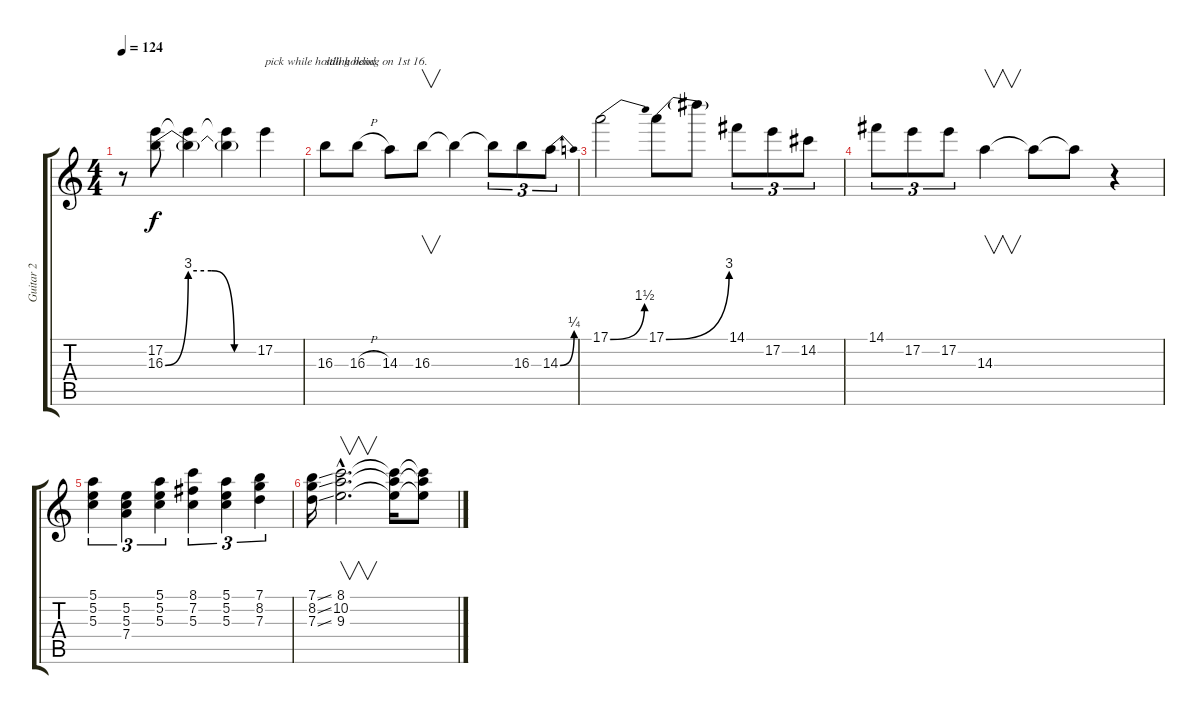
\track ("Guitar 2" "Guitar 2") {instrument distortionguitar}
\staff {score tabs}
\tuning (E4 B3 G3 D3 A2 E2) {hide}
\ts (4 4)
\tempo 124
\clef g2
\ks c
r.8{dy f} (17.2 16.3{be (custom 0 0 15 12 30 12 45 0 60 0)}).8 (17.2{t} 16.3{t}).4 (17.2{t} 16.3{t}).4 17.2.4{txt "pick while holding bend"} |
16.3.8{txt "still holding on 1st 16."} 16.3{h}.8 14.3.8 16.3.8{v} 16.3{t}.4 16.3{t}.8{tu (3 2)} 16.3.8{tu (3 2)} 14.3{be (bend 0 0 60 1)}.8{tu (3 2)} |
17.1{be (bend 0 0 60 6)}.2 17.1{be (bend 0 0 60 12)}.8 17.1{t}.8 14.1.8{tu (3 2)} 17.2.8{tu (3 2)} 14.2.8{tu (3 2)} |
14.1.8{tu (3 2)} 17.2.8{tu (3 2)} 17.2.8{tu (3 2)} 14.3.4{v} 14.3{t}.8 14.3{t}.8 r.4 |
(5.1 5.2 5.3).4{tu (3 2)} (5.2 5.3 7.4).4{tu (3 2)} (5.1 5.2 5.3).4{tu (3 2)} (8.1 7.2 5.3).4{tu (3 2)} (5.1 5.2 5.3).4{tu (3 2)} (7.1 8.2 7.3).4{tu (3 2)} |
(7.1{ss} 8.2{ss} 7.3{ss}).16 (8.1{hac} 10.2{hac} 9.3{hac}).2{v d} (8.1{t} 10.2{t} 9.3{t}).16 (8.1{t} 10.2{t} 9.3{t}).8
